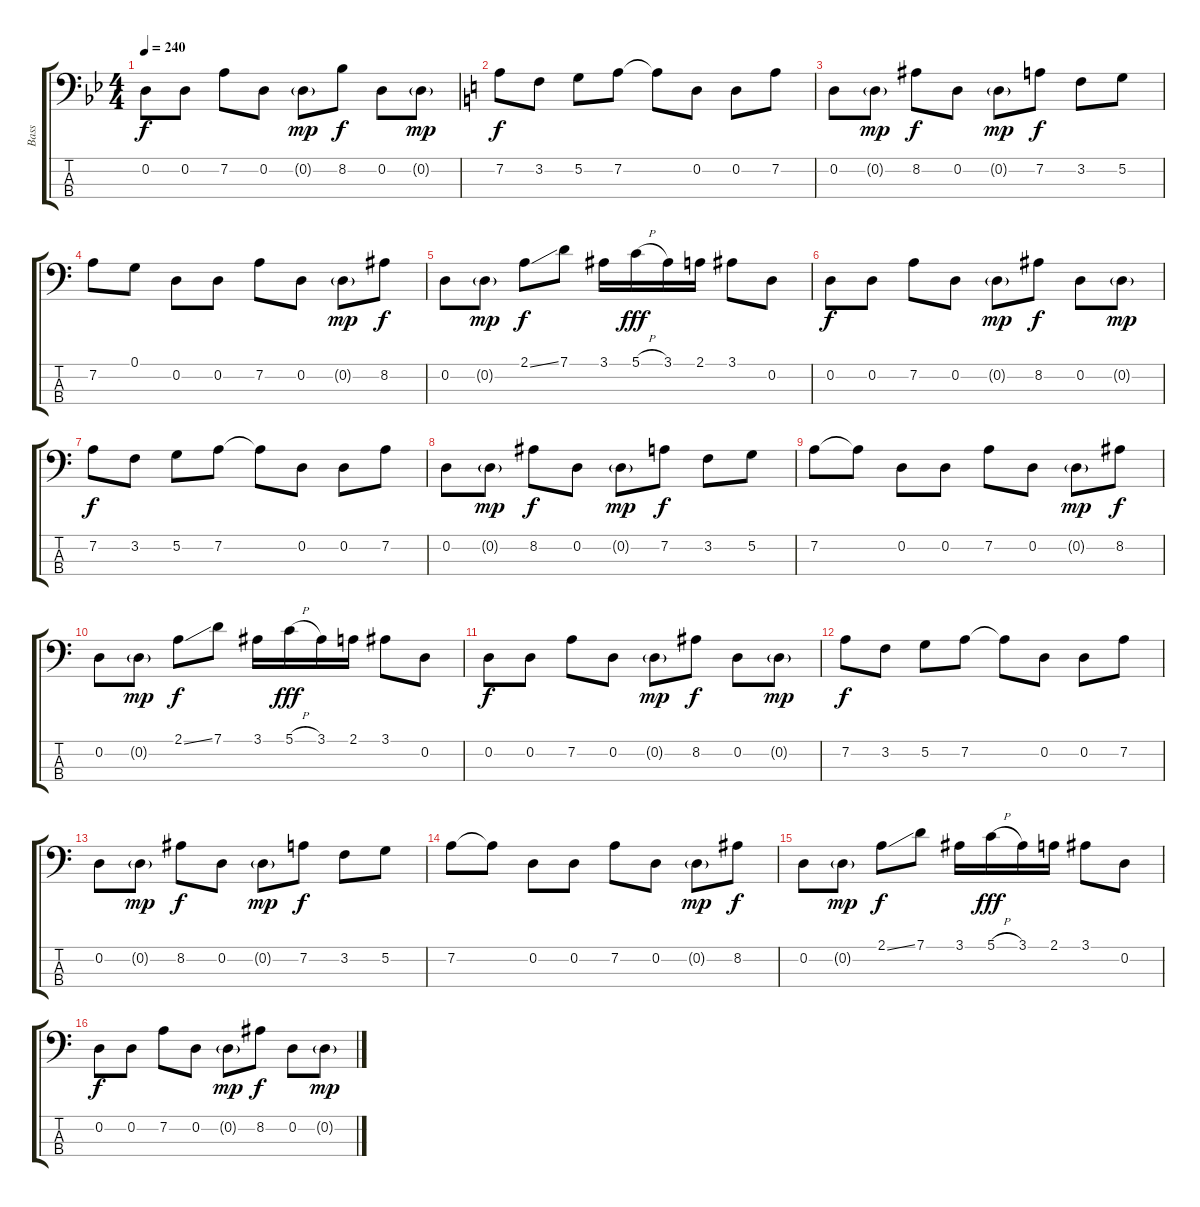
\track ("Bass" "Bass") {instrument electricbassfinger}
\staff {score tabs}
\tuning (G2 D2 A1 E1) {hide}
\ts (4 4)
\tempo 240
\clef f4
\ks bb
0.2.8{dy f instrument electricbassfinger} 0.2.8 7.2.8 0.2.8 0.2{g}.8{dy mp} 8.2.8{dy f} 0.2.8 0.2{g}.8{dy mp} |
\ks c
7.2.8{dy f} 3.2.8 5.2.8 7.2.8 7.2{t}.8 0.2.8 0.2.8 7.2.8 |
0.2.8 0.2{g}.8{dy mp} 8.2.8{dy f} 0.2.8 0.2{g}.8{dy mp} 7.2.8{dy f} 3.2.8 5.2.8 |
7.2.8 0.1.8 0.2.8 0.2.8 7.2.8 0.2.8 0.2{g}.8{dy mp} 8.2.8{dy f} |
0.2.8 0.2{g}.8{dy mp} 2.1{ss}.8{dy f} 7.1.8 3.1.16 5.1{h}.16{dy fff} 3.1.16 2.1.16 3.1.8 0.2.8 |
0.2.8{dy f} 0.2.8 7.2.8 0.2.8 0.2{g}.8{dy mp} 8.2.8{dy f} 0.2.8 0.2{g}.8{dy mp} |
7.2.8{dy f} 3.2.8 5.2.8 7.2.8 7.2{t}.8 0.2.8 0.2.8 7.2.8 |
0.2.8 0.2{g}.8{dy mp} 8.2.8{dy f} 0.2.8 0.2{g}.8{dy mp} 7.2.8{dy f} 3.2.8 5.2.8 |
7.2.8 7.2{t}.8 0.2.8 0.2.8 7.2.8 0.2.8 0.2{g}.8{dy mp} 8.2.8{dy f} |
0.2.8 0.2{g}.8{dy mp} 2.1{ss}.8{dy f} 7.1.8 3.1.16 5.1{h}.16{dy fff} 3.1.16 2.1.16 3.1.8 0.2.8 |
0.2.8{dy f} 0.2.8 7.2.8 0.2.8 0.2{g}.8{dy mp} 8.2.8{dy f} 0.2.8 0.2{g}.8{dy mp} |
7.2.8{dy f} 3.2.8 5.2.8 7.2.8 7.2{t}.8 0.2.8 0.2.8 7.2.8 |
0.2.8 0.2{g}.8{dy mp} 8.2.8{dy f} 0.2.8 0.2{g}.8{dy mp} 7.2.8{dy f} 3.2.8 5.2.8 |
7.2.8 7.2{t}.8 0.2.8 0.2.8 7.2.8 0.2.8 0.2{g}.8{dy mp} 8.2.8{dy f} |
0.2.8 0.2{g}.8{dy mp} 2.1{ss}.8{dy f} 7.1.8 3.1.16 5.1{h}.16{dy fff} 3.1.16 2.1.16 3.1.8 0.2.8 |
0.2.8{dy f} 0.2.8 7.2.8 0.2.8 0.2{g}.8{dy mp} 8.2.8{dy f} 0.2.8 0.2{g}.8{dy mp}
